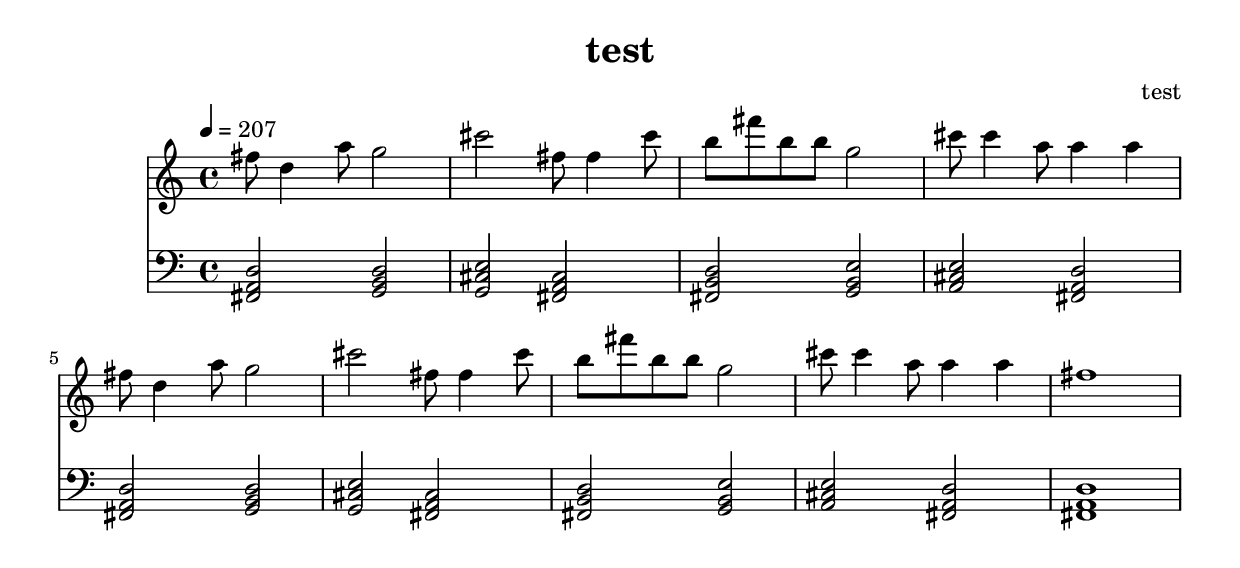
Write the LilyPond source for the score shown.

\version "2.12.3"
\header {
	title = "test"
	composer = "test"
}

melody = \transpose c d'' {
	\set Staff.midiInstrument = #"acoustic guitar (nylon)"
	\tempo 4=207
	
	\clef treble
	%\key c \minor
	\time 4/4
	
	%begin
	{
		e8 c4 g8 f2 b2 e8 e4 b8 a8 e'8 a8 a8 f2 b8 b4 g8 g4 g4 e8 c4 g8 f2 b2 e8 e4 b8 a8 e'8 a8 a8 f2 b8 b4 g8 g4 g4 e1
	}
	
}

chord = \transpose c d, {
	\set Staff.midiInstrument = #"acoustic guitar (nylon)"
	\clef bass
	%\key c \minor
	
	%\chordmode
	{
		<c' e g>2 <f a c'>2 <b d' f>2 <e g b>2 <a c' e>2 <d' f a>2 <g b d'>2 <c' e g>2 <c' e g>2 <f a c'>2 <b d' f>2 <e g b>2 <a c' e>2 <d' f a>2 <g b d'>2 <c' e g>2 <c' e g>1
	}
}

song = <<
	\new Staff {
		\melody
	}
	\new Staff {
		\chord
	}
>>

\score {
	\song
	\midi {}
	\layout {}
}
